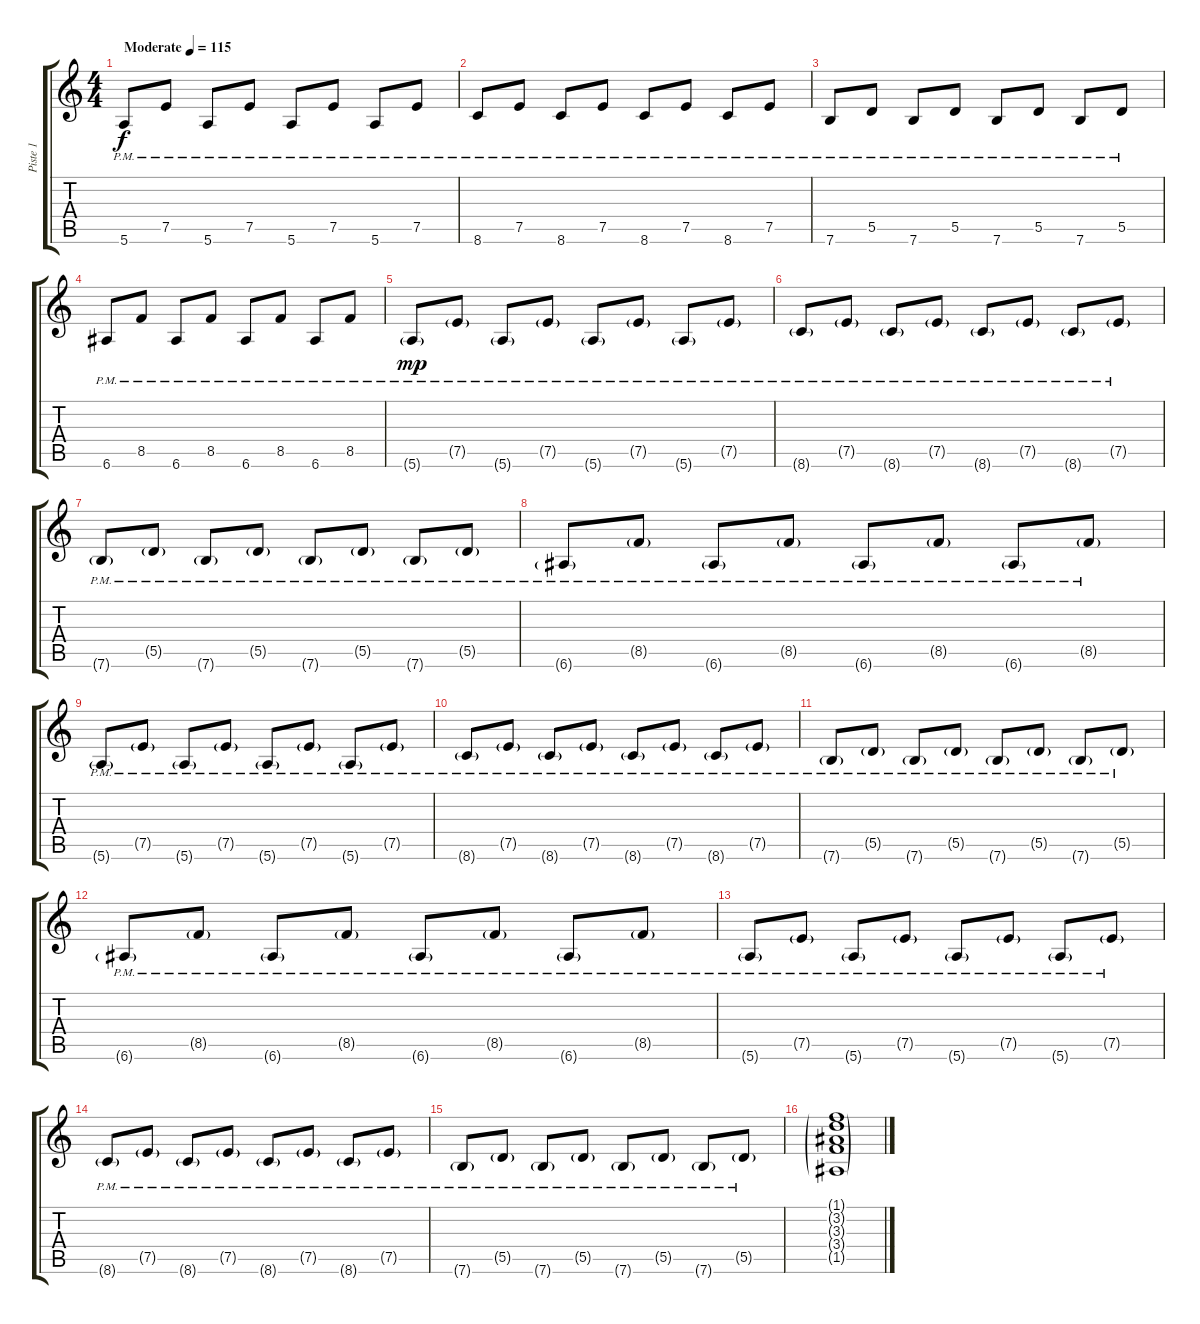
\track ("Piste 1" "Piste 1") {instrument overdrivenguitar}
\staff {score tabs}
\tuning (E4 B3 G3 D3 A2 E2) {hide}
\ts (4 4)
\tempo (115 "Moderate")
\clef g2
\ks c
5.6{pm}.8{dy f instrument overdrivenguitar} 7.5{pm}.8 5.6{pm}.8 7.5{pm}.8 5.6{pm}.8 7.5{pm}.8 5.6{pm}.8 7.5{pm}.8 |
8.6{pm}.8 7.5{pm}.8 8.6{pm}.8 7.5{pm}.8 8.6{pm}.8 7.5{pm}.8 8.6{pm}.8 7.5{pm}.8 |
7.6{pm}.8 5.5{pm}.8 7.6{pm}.8 5.5{pm}.8 7.6{pm}.8 5.5{pm}.8 7.6{pm}.8 5.5{pm}.8 |
6.6{pm}.8 8.5{pm}.8 6.6{pm}.8 8.5{pm}.8 6.6{pm}.8 8.5{pm}.8 6.6{pm}.8 8.5{pm}.8 |
5.6{g pm}.8{dy mp} 7.5{g pm}.8 5.6{g pm}.8 7.5{g pm}.8 5.6{g pm}.8 7.5{g pm}.8 5.6{g pm}.8 7.5{g pm}.8 |
8.6{g pm}.8 7.5{g pm}.8 8.6{g pm}.8 7.5{g pm}.8 8.6{g pm}.8 7.5{g pm}.8 8.6{g pm}.8 7.5{g pm}.8 |
7.6{g pm}.8 5.5{g pm}.8 7.6{g pm}.8 5.5{g pm}.8 7.6{g pm}.8 5.5{g pm}.8 7.6{g pm}.8 5.5{g pm}.8 |
6.6{g pm}.8 8.5{g pm}.8 6.6{g pm}.8 8.5{g pm}.8 6.6{g pm}.8 8.5{g pm}.8 6.6{g pm}.8 8.5{g pm}.8 |
5.6{g pm}.8 7.5{g pm}.8 5.6{g pm}.8 7.5{g pm}.8 5.6{g pm}.8 7.5{g pm}.8 5.6{g pm}.8 7.5{g pm}.8 |
8.6{g pm}.8 7.5{g pm}.8 8.6{g pm}.8 7.5{g pm}.8 8.6{g pm}.8 7.5{g pm}.8 8.6{g pm}.8 7.5{g pm}.8 |
7.6{g pm}.8 5.5{g pm}.8 7.6{g pm}.8 5.5{g pm}.8 7.6{g pm}.8 5.5{g pm}.8 7.6{g pm}.8 5.5{g pm}.8 |
6.6{g pm}.8 8.5{g pm}.8 6.6{g pm}.8 8.5{g pm}.8 6.6{g pm}.8 8.5{g pm}.8 6.6{g pm}.8 8.5{g pm}.8 |
5.6{g pm}.8 7.5{g pm}.8 5.6{g pm}.8 7.5{g pm}.8 5.6{g pm}.8 7.5{g pm}.8 5.6{g pm}.8 7.5{g pm}.8 |
8.6{g pm}.8 7.5{g pm}.8 8.6{g pm}.8 7.5{g pm}.8 8.6{g pm}.8 7.5{g pm}.8 8.6{g pm}.8 7.5{g pm}.8 |
7.6{g pm}.8 5.5{g pm}.8 7.6{g pm}.8 5.5{g pm}.8 7.6{g pm}.8 5.5{g pm}.8 7.6{g pm}.8 5.5{g pm}.8 |
(1.1{g} 3.2{g} 3.3{g} 3.4{g} 1.5{g}).1
